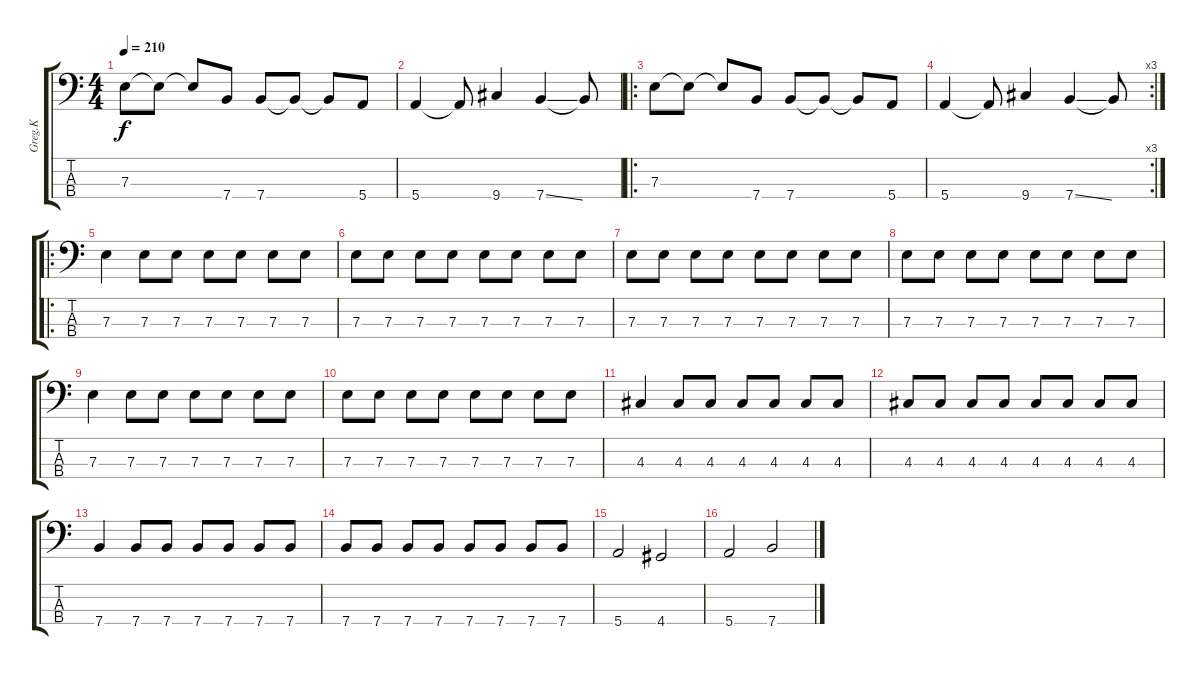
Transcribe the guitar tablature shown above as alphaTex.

\track ("Greg.K" "Greg.K") {instrument electricbassfinger}
\staff {score tabs}
\tuning (G2 D2 A1 E1) {hide}
\ts (4 4)
\tempo 210
\clef f4
\ks c
7.3.8{dy f instrument electricbassfinger} 7.3{t}.8 7.3{t}.8 7.4.8 7.4.8 7.4{t}.8 7.4{t}.8 5.4.8 |
5.4.4 5.4{t}.8 9.4.4 7.4{ss}.4 7.4{t}.8 |
\ro
7.3.8 7.3{t}.8 7.3{t}.8 7.4.8 7.4.8 7.4{t}.8 7.4{t}.8 5.4.8 |
\rc 3
5.4.4 5.4{t}.8 9.4.4 7.4{ss}.4 7.4{t}.8 |
\ro
7.3.4 7.3.8 7.3.8 7.3.8 7.3.8 7.3.8 7.3.8 |
7.3.8 7.3.8 7.3.8 7.3.8 7.3.8 7.3.8 7.3.8 7.3.8 |
7.3.8 7.3.8 7.3.8 7.3.8 7.3.8 7.3.8 7.3.8 7.3.8 |
7.3.8 7.3.8 7.3.8 7.3.8 7.3.8 7.3.8 7.3.8 7.3.8 |
7.3.4 7.3.8 7.3.8 7.3.8 7.3.8 7.3.8 7.3.8 |
7.3.8 7.3.8 7.3.8 7.3.8 7.3.8 7.3.8 7.3.8 7.3.8 |
4.3.4 4.3.8 4.3.8 4.3.8 4.3.8 4.3.8 4.3.8 |
4.3.8 4.3.8 4.3.8 4.3.8 4.3.8 4.3.8 4.3.8 4.3.8 |
7.4.4 7.4.8 7.4.8 7.4.8 7.4.8 7.4.8 7.4.8 |
7.4.8 7.4.8 7.4.8 7.4.8 7.4.8 7.4.8 7.4.8 7.4.8 |
5.4.2 4.4.2 |
5.4.2 7.4.2
